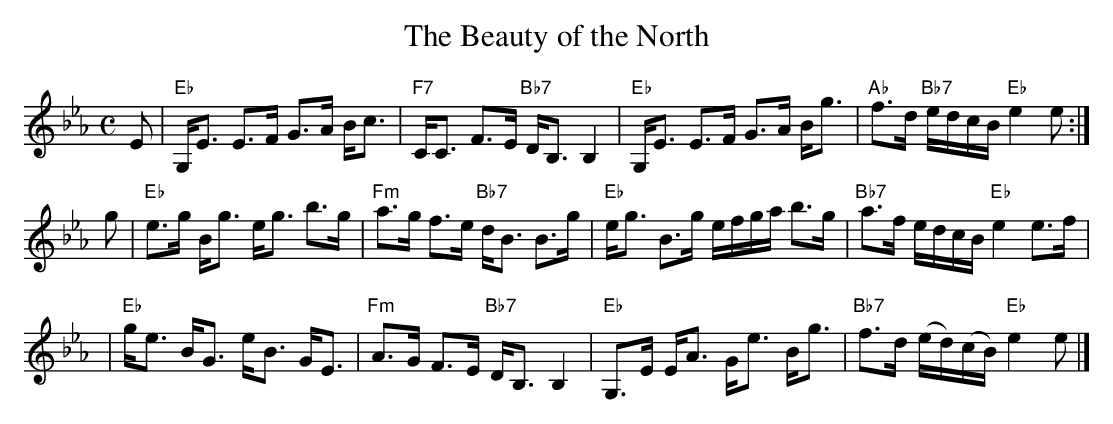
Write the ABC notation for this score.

X:1
T: The Beauty of the North
M: C
L: 1/8
K: Eb
E \
| "Eb"G,<E E>F G>A B<c | "F7"C<C F>E "Bb7"D<B, B,2 \
| "Eb"G,<E E>F G>A B<g | "Ab"f>d "Bb7"e/d/c/B/ "Eb"e2 e :|
g \
| "Eb"e>g B<g e<g b>g | "Fm"a>g f>e "Bb7"d<B B>g \
| "Eb"e<g B>g e/f/g/a/ b>g | "Bb7"a>f e/d/c/B/ "Eb"e2 e>f |
| "Eb"g<e B<G e<B G<E | "Fm"A>G F>E "Bb7"D<B, B,2 \
| "Eb"G,>E E<A G<e B<g | "Bb7"f>d (e/d/)(c/B/) "Eb"e2 e |]
